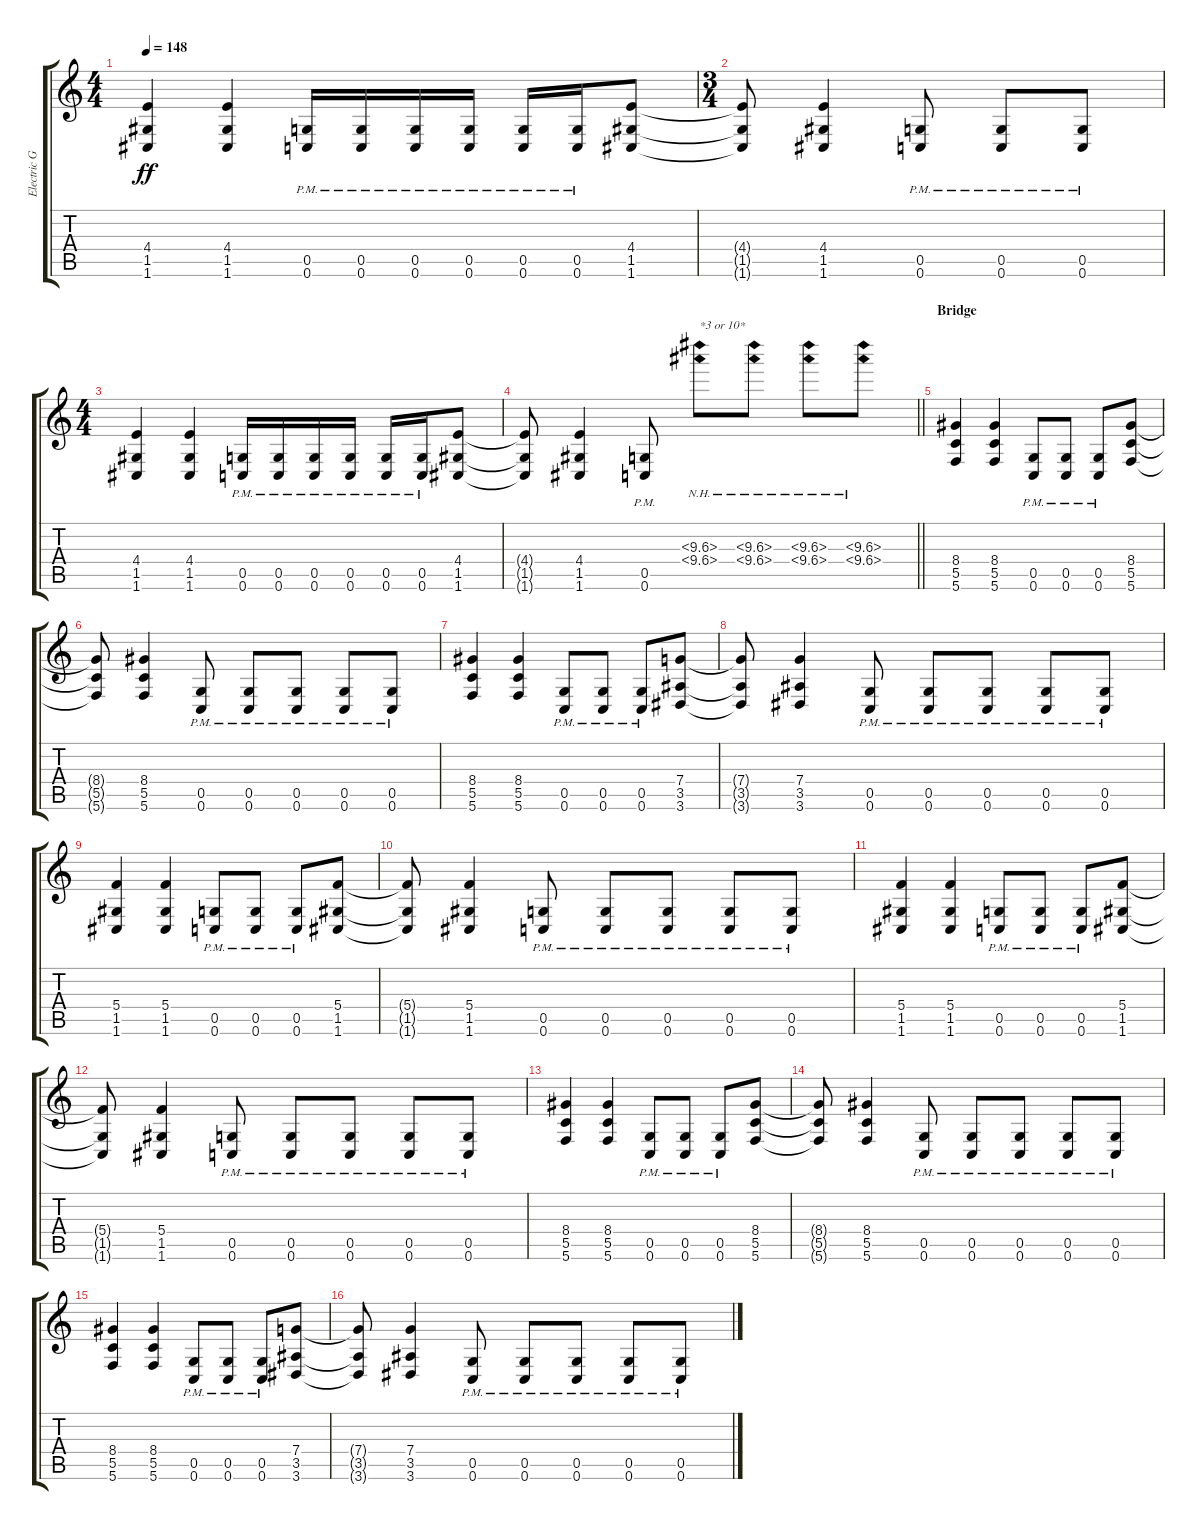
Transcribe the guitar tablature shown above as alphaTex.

\track ("Electric Guitar 2" "Electric G") {instrument overdrivenguitar}
\staff {score tabs}
\tuning (D4 A3 F3 C3 G2 C2) {hide}
\ts (4 4)
\tempo 148
\clef g2
\ks c
(4.4 1.5 1.6).4{dy ff} (4.4 1.5 1.6).4 (0.5{pm} 0.6{pm}).16 (0.5{pm} 0.6{pm}).16 (0.5{pm} 0.6{pm}).16 (0.5{pm} 0.6{pm}).16 (0.5{pm} 0.6{pm}).16 (0.5{pm} 0.6{pm}).16 (4.4 1.5 1.6).8 |
\ts (3 4)
(4.4{t} 1.5{t} 1.6{t}).8 (4.4 1.5 1.6).4 (0.5{pm} 0.6{pm}).8 (0.5{pm} 0.6{pm}).8 (0.5{pm} 0.6{pm}).8 |
\ts (4 4)
(4.4 1.5 1.6).4 (4.4 1.5 1.6).4 (0.5{pm} 0.6{pm}).16 (0.5{pm} 0.6{pm}).16 (0.5{pm} 0.6{pm}).16 (0.5{pm} 0.6{pm}).16 (0.5{pm} 0.6{pm}).16 (0.5{pm} 0.6{pm}).16 (4.4 1.5 1.6).8 |
\barLineRight lightlight
(4.4{t} 1.5{t} 1.6{t}).8 (4.4 1.5 1.6).4 (0.5{pm} 0.6{pm}).8 (10.3{nh} 10.4{nh}).8{txt "*3 or 10*"} (10.3{nh} 10.4{nh}).8 (10.3{nh} 10.4{nh}).8 (10.3{nh} 10.4{nh}).8 |
\section ("" "Bridge")
(8.4 5.5 5.6).4 (8.4 5.5 5.6).4 (0.5{pm} 0.6{pm}).8 (0.5{pm} 0.6{pm}).8 (0.5{pm} 0.6{pm}).8 (8.4 5.5 5.6).8 |
(8.4{t} 5.5{t} 5.6{t}).8 (8.4 5.5 5.6).4 (0.5{pm} 0.6{pm}).8 (0.5{pm} 0.6{pm}).8 (0.5{pm} 0.6{pm}).8 (0.5{pm} 0.6{pm}).8 (0.5{pm} 0.6{pm}).8 |
(8.4 5.5 5.6).4 (8.4 5.5 5.6).4 (0.5{pm} 0.6{pm}).8 (0.5{pm} 0.6{pm}).8 (0.5{pm} 0.6{pm}).8 (7.4 3.5 3.6).8 |
(7.4{t} 3.5{t} 3.6{t}).8 (7.4 3.5 3.6).4 (0.5{pm} 0.6{pm}).8 (0.5{pm} 0.6{pm}).8 (0.5{pm} 0.6{pm}).8 (0.5{pm} 0.6{pm}).8 (0.5{pm} 0.6{pm}).8 |
(5.4 1.5 1.6).4 (5.4 1.5 1.6).4 (0.5{pm} 0.6{pm}).8 (0.5{pm} 0.6{pm}).8 (0.5{pm} 0.6{pm}).8 (5.4 1.5 1.6).8 |
(5.4{t} 1.5{t} 1.6{t}).8 (5.4 1.5 1.6).4 (0.5{pm} 0.6{pm}).8 (0.5{pm} 0.6{pm}).8 (0.5{pm} 0.6{pm}).8 (0.5{pm} 0.6{pm}).8 (0.5{pm} 0.6{pm}).8 |
(5.4 1.5 1.6).4 (5.4 1.5 1.6).4 (0.5{pm} 0.6{pm}).8 (0.5{pm} 0.6{pm}).8 (0.5{pm} 0.6{pm}).8 (5.4 1.5 1.6).8 |
(5.4{t} 1.5{t} 1.6{t}).8 (5.4 1.5 1.6).4 (0.5{pm} 0.6{pm}).8 (0.5{pm} 0.6{pm}).8 (0.5{pm} 0.6{pm}).8 (0.5{pm} 0.6{pm}).8 (0.5{pm} 0.6{pm}).8 |
(8.4 5.5 5.6).4 (8.4 5.5 5.6).4 (0.5{pm} 0.6{pm}).8 (0.5{pm} 0.6{pm}).8 (0.5{pm} 0.6{pm}).8 (8.4 5.5 5.6).8 |
(8.4{t} 5.5{t} 5.6{t}).8 (8.4 5.5 5.6).4 (0.5{pm} 0.6{pm}).8 (0.5{pm} 0.6{pm}).8 (0.5{pm} 0.6{pm}).8 (0.5{pm} 0.6{pm}).8 (0.5{pm} 0.6{pm}).8 |
(8.4 5.5 5.6).4 (8.4 5.5 5.6).4 (0.5{pm} 0.6{pm}).8 (0.5{pm} 0.6{pm}).8 (0.5{pm} 0.6{pm}).8 (7.4 3.5 3.6).8 |
(7.4{t} 3.5{t} 3.6{t}).8 (7.4 3.5 3.6).4 (0.5{pm} 0.6{pm}).8 (0.5{pm} 0.6{pm}).8 (0.5{pm} 0.6{pm}).8 (0.5{pm} 0.6{pm}).8 (0.5{pm} 0.6{pm}).8
